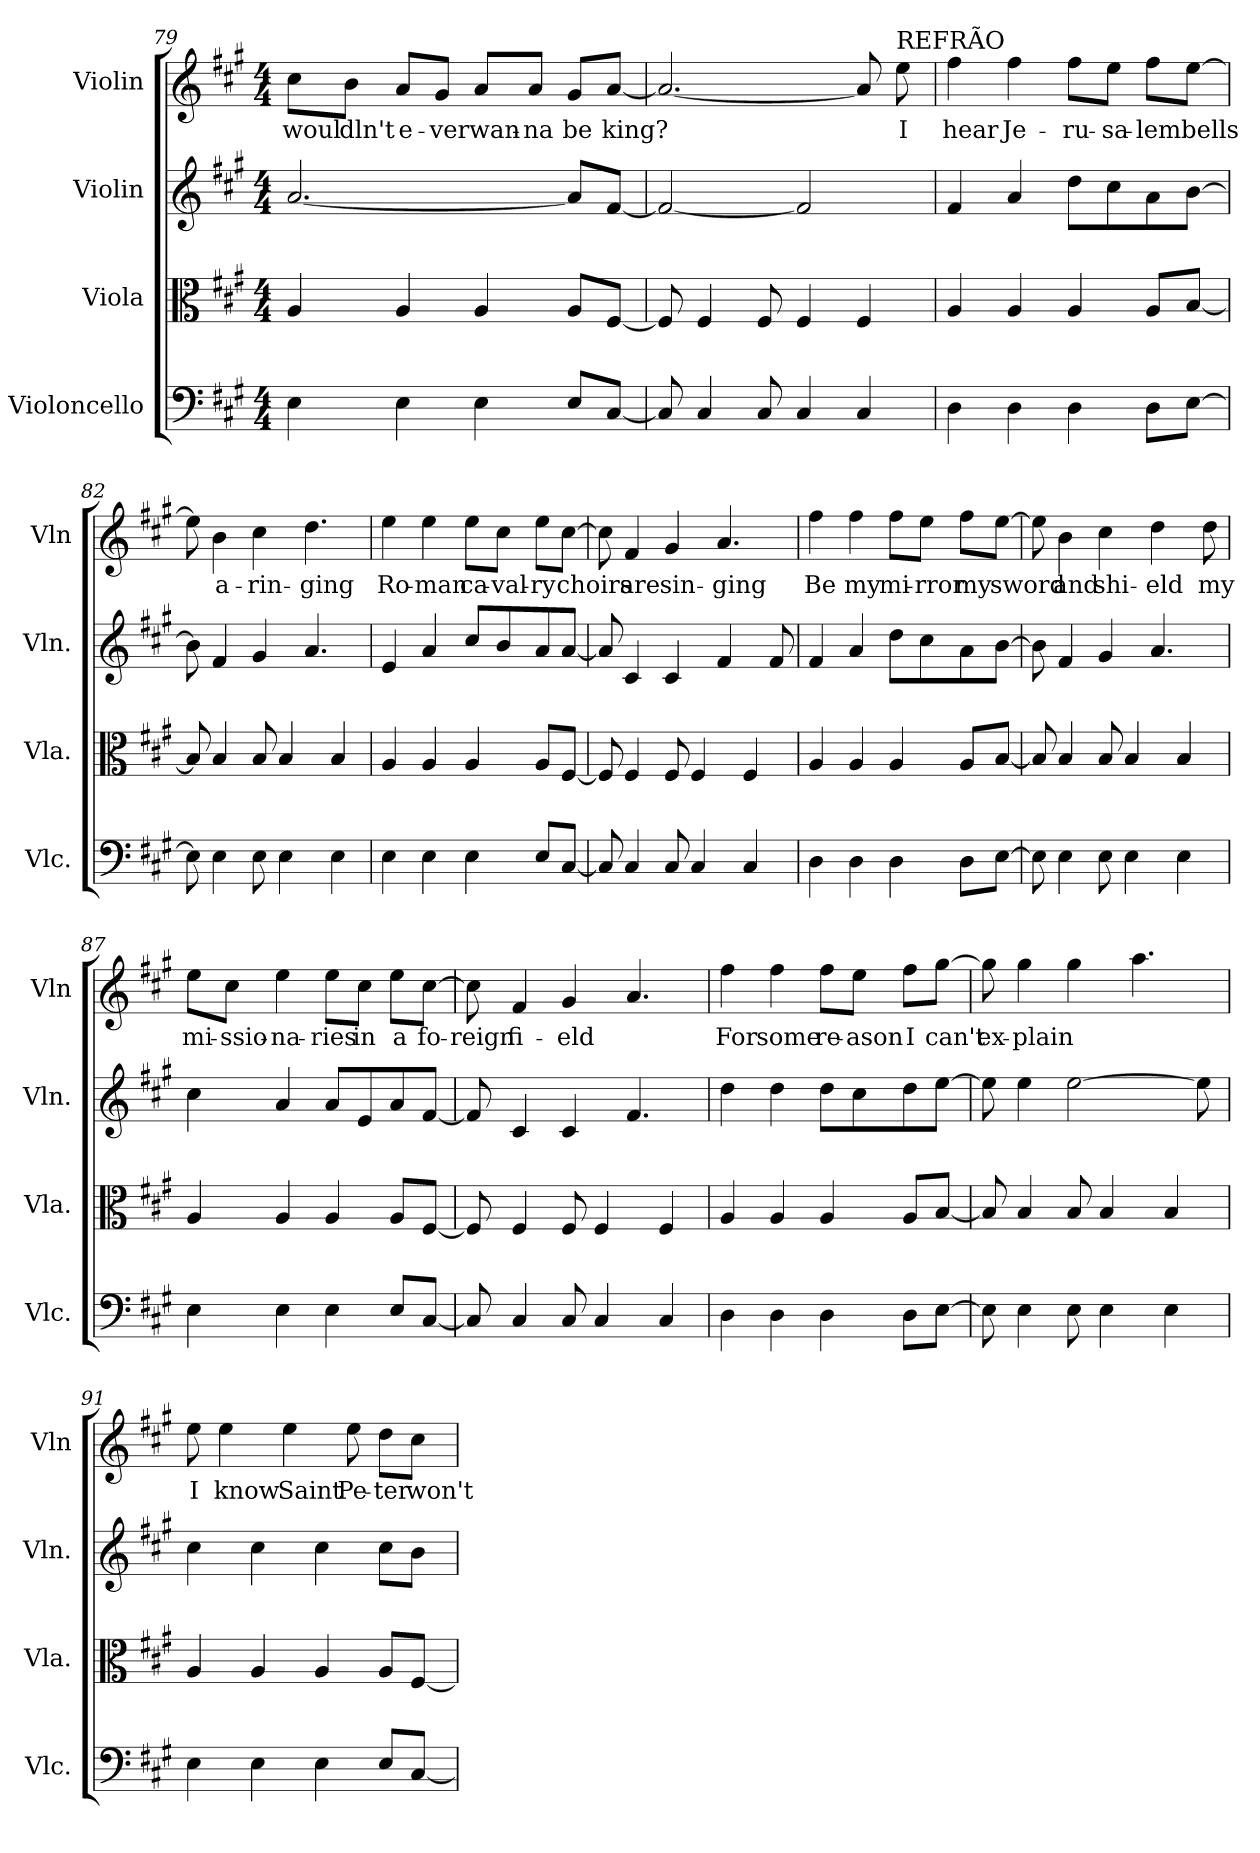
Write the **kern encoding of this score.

**kern	**kern	**kern	**kern	**text
*part4	*part3	*part2	*part1	*part1
*staff4	*staff3	*staff2	*staff1	*staff1
*I"Violoncello	*I"Viola	*I"Violin	*I"Violin	*
*I'Vlc.	*I'Vla.	*I'Vln.	*I'Vln	*
*clefF4	*clefC3	*clefG2	*clefG2	*
*k[f#c#g#]	*k[f#c#g#]	*k[f#c#g#]	*k[f#c#g#]	*
*M4/4	*M4/4	*M4/4	*M4/4	*
=79	=79	=79	=79	=79
4E\	4A/	[2.a/	8cc#\L	woul
.	.	.	8b\J	dln't
4E\	4A/	.	8a/L	e-
.	.	.	8g#/J	-ver
4E\	4A/	.	8a/L	wan-
.	.	.	8a/J	-na
8E\L	8A/L	8a/L]	8g#/L	be
[8C#/J	[8F#/J	[8f#/J	[8a/J	king?
=80	=80	=80	=80	=80
8C#/]	8F#/]	2f#/_	2.a/_	.
4C#/	4F#/	.	.	.
8C#/	8F#/	.	.	.
4C#/	4F#/	2f#/]	.	.
4C#/	4F#/	.	8a/]	.
!	!	!	!LO:TX:a:t=REFRÃO	!
.	.	.	8ee\	I
=81	=81	=81	=81	=81
4D\	4A/	4f#/	4ff#\	hear
4D\	4A/	4a/	4ff#\	Je-
4D\	4A/	8dd\L	8ff#\L	-ru-
.	.	8cc#\	8ee\J	-sa-
8D\L	8A/L	8a/	8ff#\L	-lem
[8E\J	[8B/J	[8b\J	[8ee\J	bells
!!LO:LB:g=z
=82	=82	=82	=82	=82
8E\]	8B/]	8b\]	8ee\]	.
4E\	4B/	4f#/	4b\	a-
8E\	8B/	4g#/	4cc#\	-rin-
4E\	4B/	.	.	.
.	.	4.a/	4.dd\	-ging
4E\	4B/	.	.	.
=83	=83	=83	=83	=83
4E\	4A/	4e/	4ee\	Ro-
4E\	4A/	4a/	4ee\	-man
4E\	4A/	8cc#\L	8ee\L	ca-
.	.	8b\	8cc#\J	-val-
8E\L	8A/L	8a/	8ee\L	-ry
[8C#/J	[8F#/J	[8a/J	[8cc#\J	choirs
=84	=84	=84	=84	=84
8C#/]	8F#/]	8a/]	8cc#\]	.
4C#/	4F#/	4c#/	4f#/	are
8C#/	8F#/	4c#/	4g#/	sin-
4C#/	4F#/	.	.	.
.	.	4f#/	4.a/	-ging
4C#/	4F#/	.	.	.
.	.	8f#/	.	.
=85	=85	=85	=85	=85
4D\	4A/	4f#/	4ff#\	Be
4D\	4A/	4a/	4ff#\	my
4D\	4A/	8dd\L	8ff#\L	mi-
.	.	8cc#\	8ee\J	-rror
8D\L	8A/L	8a/	8ff#\L	my
[8E\J	[8B/J	[8b\J	[8ee\J	sword
=86	=86	=86	=86	=86
8E\]	8B/]	8b\]	8ee\]	.
4E\	4B/	4f#/	4b\	and
8E\	8B/	4g#/	4cc#\	shi-
4E\	4B/	.	.	.
.	.	4.a/	4dd\	-eld
4E\	4B/	.	.	.
.	.	.	8dd\	my
!!LO:LB:g=z
=87	=87	=87	=87	=87
4E\	4A/	4cc#\	8ee\L	mi-
.	.	.	8cc#\J	-ssio-
4E\	4A/	4a/	4ee\	-na-
4E\	4A/	8a/L	8ee\L	-ries
.	.	8e/	8cc#\J	in
8E\L	8A/L	8a/	8ee\L	a
[8C#/J	[8F#/J	[8f#/J	[8cc#\J	fo-
=88	=88	=88	=88	=88
8C#/]	8F#/]	8f#/]	8cc#\]	-reign
4C#/	4F#/	4c#/	4f#/	fi-
8C#/	8F#/	4c#/	4g#/	-eld
4C#/	4F#/	.	.	.
.	.	4.f#/	4.a/	.
4C#/	4F#/	.	.	.
=89	=89	=89	=89	=89
4D\	4A/	4dd\	4ff#\	For
4D\	4A/	4dd\	4ff#\	some
4D\	4A/	8dd\L	8ff#\L	re-
.	.	8cc#\	8ee\J	-ason
8D\L	8A/L	8dd\	8ff#\L	I
[8E\J	[8B/J	[8ee\J	[8gg#\J	can't
=90	=90	=90	=90	=90
8E\]	8B/]	8ee\]	8gg#\]	ex-
4E\	4B/	4ee\	4gg#\	-plain
8E\	8B/	[2ee\	4gg#\	.
4E\	4B/	.	.	.
.	.	.	4.aa\	.
4E\	4B/	.	.	.
.	.	8ee\]	.	.
=91	=91	=91	=91	=91
4E\	4A/	4cc#\	8ee\	I
.	.	.	4ee\	know
4E\	4A/	4cc#\	.	.
.	.	.	4ee\	Saint
4E\	4A/	4cc#\	.	.
.	.	.	8ee\	Pe-
8E\L	8A/L	8cc#\L	8dd\L	-ter
[8C#/J	[8F#/J	8b\J	8cc#\J	won't
=	=	=	=	=
*-	*-	*-	*-	*-
